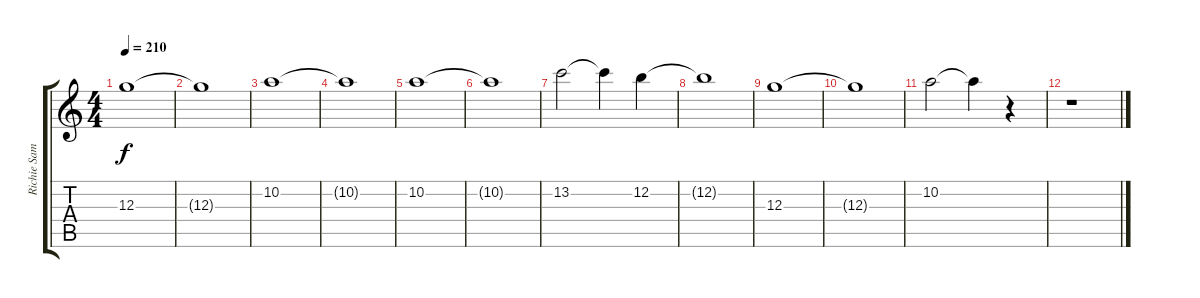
\track ("Richie Sambora-2" "Richie Sam") {instrument distortionguitar}
\staff {score tabs}
\tuning (E4 B3 G3 D3 A2 E2) {hide}
\ts (4 4)
\tempo 210
\clef g2
\ks c
12.3.1{dy f} |
12.3{t}.1 |
10.2.1 |
10.2{t}.1 |
10.2.1 |
10.2{t}.1 |
13.2.2 13.2{t}.4 12.2.4 |
12.2{t}.1 |
12.3.1 |
12.3{t}.1 |
10.2.2 10.2{t}.4 r.4 |
r.1
